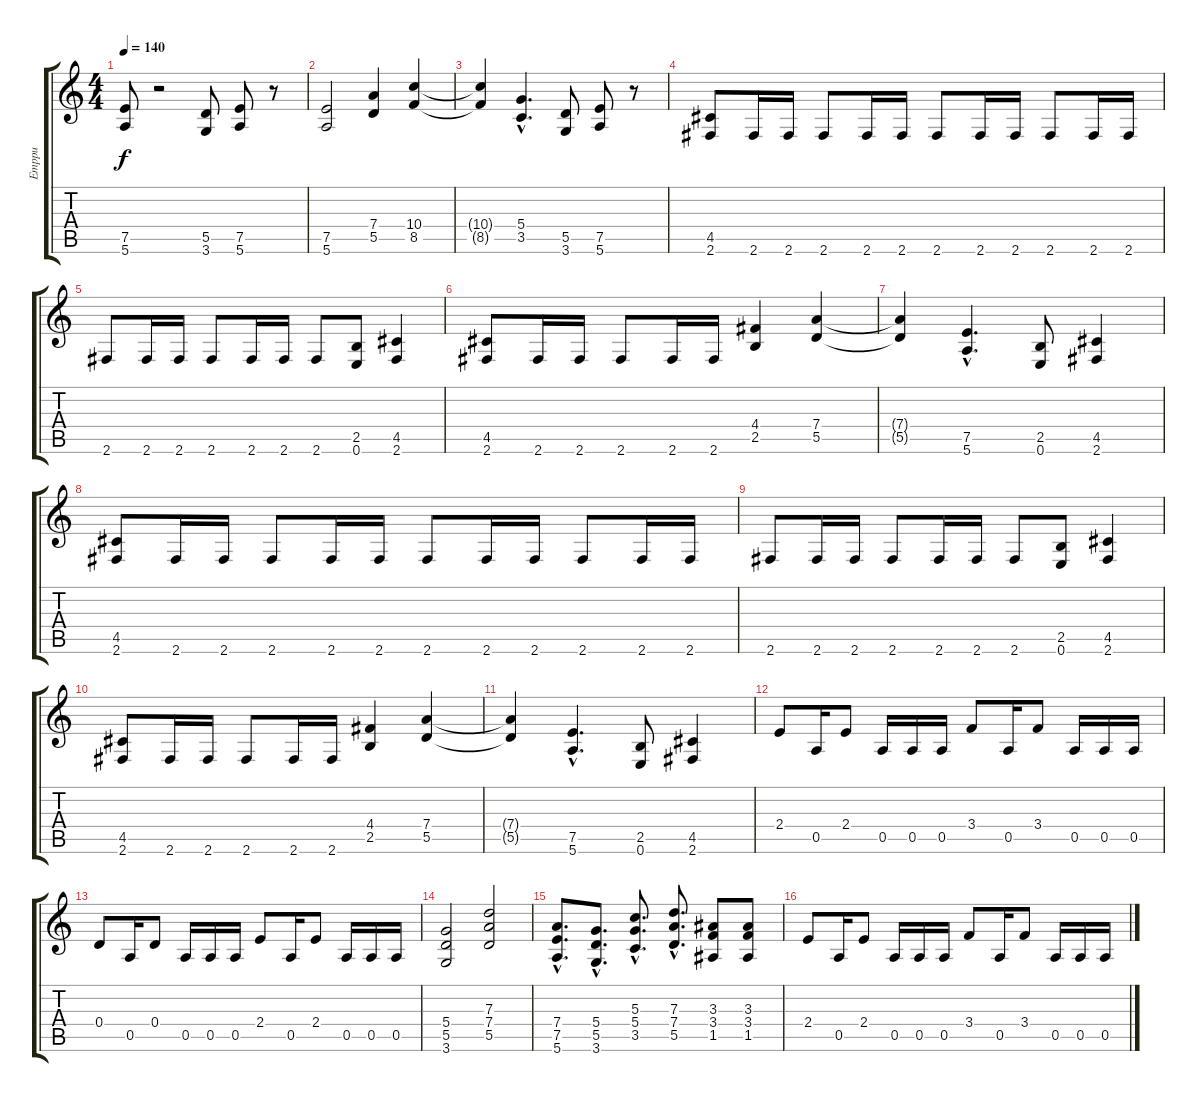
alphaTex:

\track ("Emppu" "Emppu") {instrument overdrivenguitar}
\staff {score tabs}
\tuning (E4 B3 G3 D3 A2 E2) {hide}
\ts (4 4)
\tempo 140
\clef g2
\ks c
(7.5 5.6).8{dy f} r.2 (5.5 3.6).8 (7.5 5.6).8 r.8 |
(7.5 5.6).2 (7.4 5.5).4 (10.4 8.5).4 |
(10.4{t} 8.5{t}).4 (5.4{hac} 3.5{hac}).4{d} (5.5 3.6).8 (7.5 5.6).8 r.8 |
(4.5 2.6).8 2.6.16 2.6.16 2.6.8 2.6.16 2.6.16 2.6.8 2.6.16 2.6.16 2.6.8 2.6.16 2.6.16 |
2.6.8 2.6.16 2.6.16 2.6.8 2.6.16 2.6.16 2.6.8 (2.5 0.6).8 (4.5 2.6).4 |
(4.5 2.6).8 2.6.16 2.6.16 2.6.8 2.6.16 2.6.16 (4.4 2.5).4 (7.4 5.5).4 |
(7.4{t} 5.5{t}).4 (7.5{hac} 5.6{hac}).4{d} (2.5 0.6).8 (4.5 2.6).4 |
(4.5 2.6).8 2.6.16 2.6.16 2.6.8 2.6.16 2.6.16 2.6.8 2.6.16 2.6.16 2.6.8 2.6.16 2.6.16 |
2.6.8 2.6.16 2.6.16 2.6.8 2.6.16 2.6.16 2.6.8 (2.5 0.6).8 (4.5 2.6).4 |
(4.5 2.6).8 2.6.16 2.6.16 2.6.8 2.6.16 2.6.16 (4.4 2.5).4 (7.4 5.5).4 |
(7.4{t} 5.5{t}).4 (7.5{hac} 5.6{hac}).4{d} (2.5 0.6).8 (4.5 2.6).4 |
2.4.8 0.5.16 2.4.8 0.5.16 0.5.16 0.5.16 3.4.8 0.5.16 3.4.8 0.5.16 0.5.16 0.5.16 |
0.4.8 0.5.16 0.4.8 0.5.16 0.5.16 0.5.16 2.4.8 0.5.16 2.4.8 0.5.16 0.5.16 0.5.16 |
(5.4 5.5 3.6).2 (7.3 7.4 5.5).2 |
(7.4{hac} 7.5{hac} 5.6{hac}).8{d} (5.4{hac} 5.5{hac} 3.6{hac}).8{d} (5.3{hac} 5.4{hac} 3.5{hac}).8{d} (7.3{hac} 7.4{hac} 5.5{hac}).8{d} (3.3 3.4 1.5).8 (3.3 3.4 1.5).8 |
2.4.8 0.5.16 2.4.8 0.5.16 0.5.16 0.5.16 3.4.8 0.5.16 3.4.8 0.5.16 0.5.16 0.5.16
